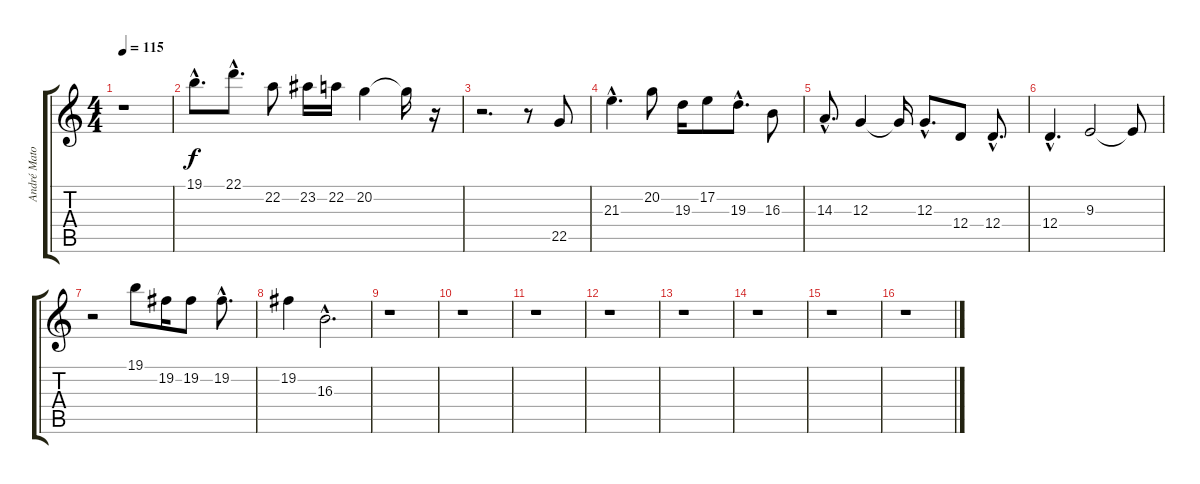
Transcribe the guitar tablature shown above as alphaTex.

\track ("André Matos (voc)" "André Mato") {instrument stringensemble1}
\staff {score tabs}
\tuning (E4 B3 G3 D3 A2 E2) {hide}
\ts (4 4)
\tempo 115
\clef g2
\ks c
r.1{dy f} |
19.1{hac}.8{d} 22.1{hac}.8{d} 22.2.8 23.2.16 22.2.16 20.2.4 20.2{t}.16 r.16 |
r.2{d} r.8 22.5.8 |
21.3{hac}.4{d} 20.2.8 19.3.16 17.2.8 19.3{hac}.8{d} 16.3.8 |
14.3{hac}.8{d} 12.3.4 12.3{t}.16 12.3{hac}.8{d} 12.4.8 12.4{hac}.8{d} |
12.4{hac}.4{d} 9.3.2 9.3{t}.8 |
r.2 19.1.8 19.2.16 19.2.8 19.2{hac}.8{d} |
19.2.4 16.3{hac}.2{d} |
r.1 |
r.1 |
r.1 |
r.1 |
r.1 |
r.1 |
r.1 |
r.1
